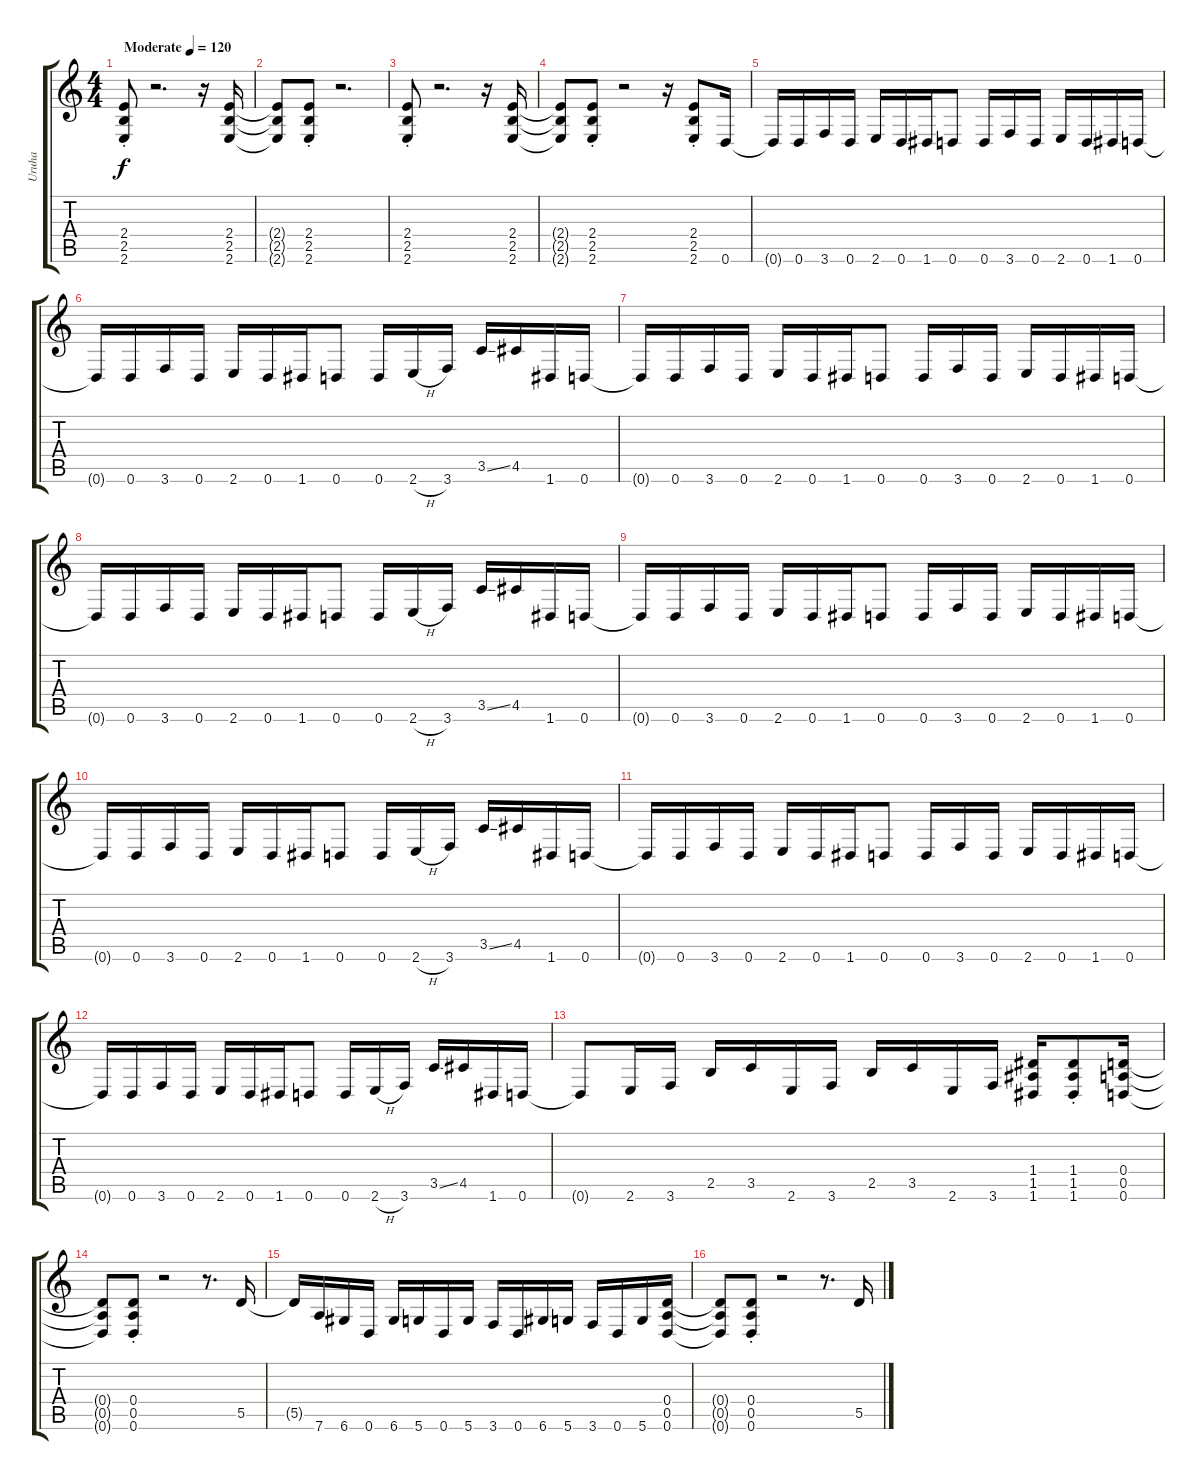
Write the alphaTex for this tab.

\track ("Uruha" "Uruha") {instrument overdrivenguitar}
\staff {score tabs}
\tuning (E4 B3 G3 D3 A2 D2) {hide}
\ts (4 4)
\tempo (120 "Moderate")
\clef g2
\ks c
(2.4{st} 2.5{st} 2.6{st}).8{dy f instrument overdrivenguitar} r.2{d} r.16 (2.4 2.5 2.6).16 |
(2.4{t} 2.5{t} 2.6{t}).8 (2.4{st} 2.5{st} 2.6{st}).8 r.2{d} |
(2.4{st} 2.5{st} 2.6{st}).8 r.2{d} r.16 (2.4 2.5 2.6).16 |
(2.4{t} 2.5{t} 2.6{t}).8 (2.4{st} 2.5{st} 2.6{st}).8 r.2 r.16 (2.4{st} 2.5{st} 2.6{st}).8 0.6.16 |
0.6{t}.16 0.6.16 3.6.16 0.6.16 2.6.16 0.6.16 1.6.16 0.6.8 0.6.16 3.6.16 0.6.16 2.6.16 0.6.16 1.6.16 0.6.16 |
0.6{t}.16 0.6.16 3.6.16 0.6.16 2.6.16 0.6.16 1.6.16 0.6.8 0.6.16 2.6{h}.16 3.6.16 3.5{ss}.16 4.5.16 1.6.16 0.6.16 |
0.6{t}.16 0.6.16 3.6.16 0.6.16 2.6.16 0.6.16 1.6.16 0.6.8 0.6.16 3.6.16 0.6.16 2.6.16 0.6.16 1.6.16 0.6.16 |
0.6{t}.16 0.6.16 3.6.16 0.6.16 2.6.16 0.6.16 1.6.16 0.6.8 0.6.16 2.6{h}.16 3.6.16 3.5{ss}.16 4.5.16 1.6.16 0.6.16 |
0.6{t}.16 0.6.16 3.6.16 0.6.16 2.6.16 0.6.16 1.6.16 0.6.8 0.6.16 3.6.16 0.6.16 2.6.16 0.6.16 1.6.16 0.6.16 |
0.6{t}.16 0.6.16 3.6.16 0.6.16 2.6.16 0.6.16 1.6.16 0.6.8 0.6.16 2.6{h}.16 3.6.16 3.5{ss}.16 4.5.16 1.6.16 0.6.16 |
0.6{t}.16 0.6.16 3.6.16 0.6.16 2.6.16 0.6.16 1.6.16 0.6.8 0.6.16 3.6.16 0.6.16 2.6.16 0.6.16 1.6.16 0.6.16 |
0.6{t}.16 0.6.16 3.6.16 0.6.16 2.6.16 0.6.16 1.6.16 0.6.8 0.6.16 2.6{h}.16 3.6.16 3.5{ss}.16 4.5.16 1.6.16 0.6.16 |
0.6{t}.8 2.6.16 3.6.16 2.5.16 3.5.16 2.6.16 3.6.16 2.5.16 3.5.16 2.6.16 3.6.16 (1.4 1.5 1.6).16 (1.4{st} 1.5{st} 1.6{st}).8 (0.4 0.5 0.6).16 |
(0.4{t} 0.5{t} 0.6{t}).8 (0.4{st} 0.5{st} 0.6{st}).8 r.2 r.8{d} 5.5.16 |
5.5{t}.16 7.6.16 6.6.16 0.6.16 6.6.16 5.6.16 0.6.16 5.6.16 3.6.16 0.6.16 6.6.16 5.6.16 3.6.16 0.6.16 5.6.16 (0.4 0.5 0.6).16 |
(0.4{t} 0.5{t} 0.6{t}).8 (0.4{st} 0.5{st} 0.6{st}).8 r.2 r.8{d} 5.5.16
